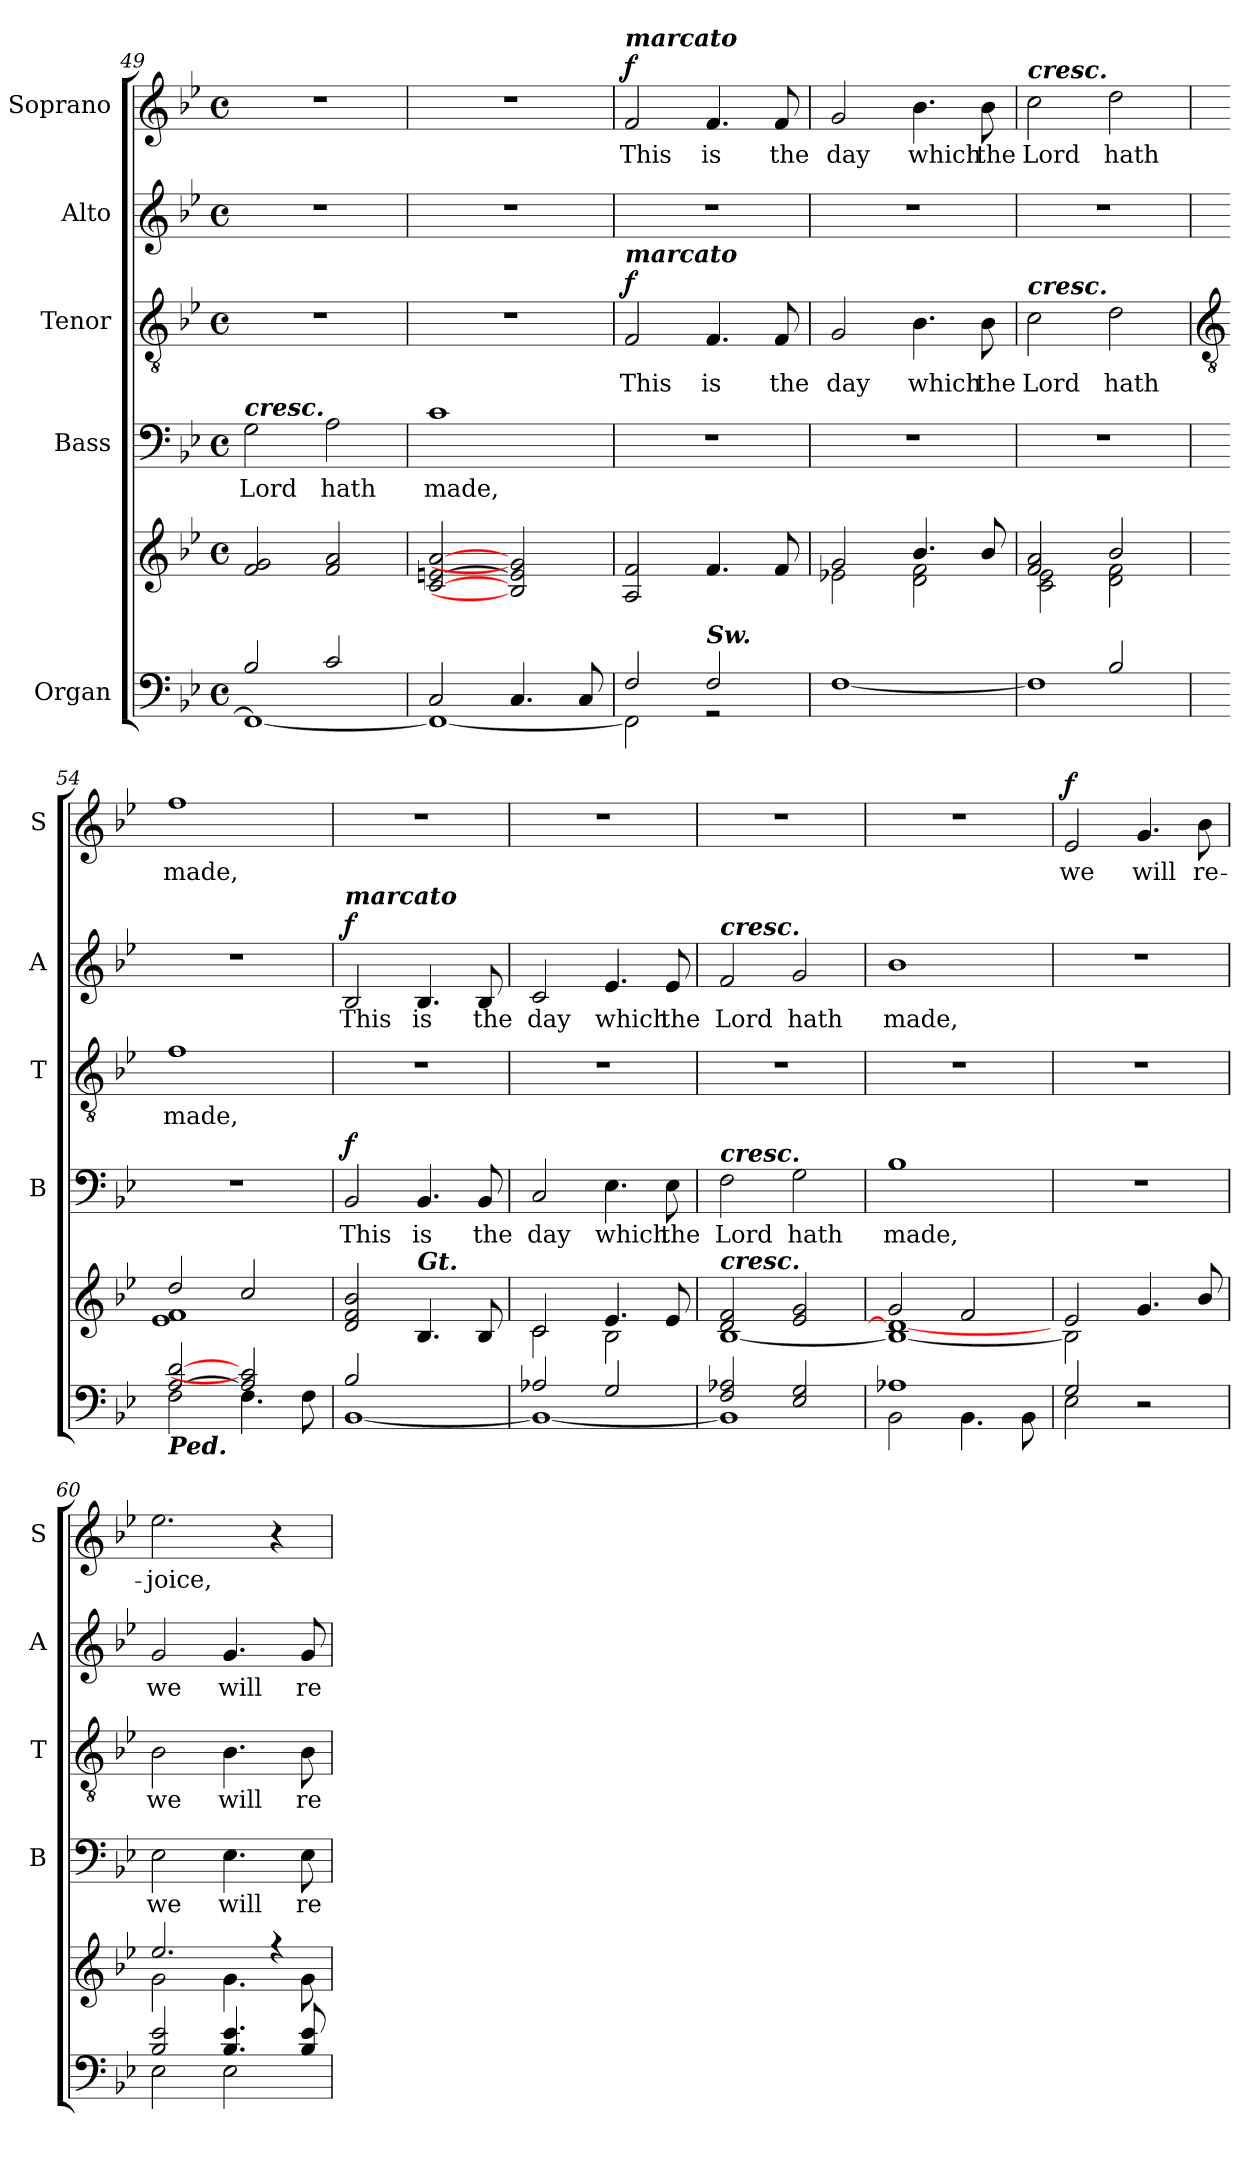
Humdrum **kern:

**kern	**kern	**kern	**text	**dynam	**kern	**text	**dynam	**kern	**text	**dynam	**kern	**text	**dynam
*part5	*part5	*part4	*part4	*part4	*part3	*part3	*part3	*part2	*part2	*part2	*part1	*part1	*part1
*staff6	*staff5	*staff4	*staff4	*staff4	*staff3	*staff3	*staff3	*staff2	*staff2	*staff2	*staff1	*staff1	*staff1
*I"Organ	*	*I"Bass	*	*	*I"Tenor	*	*	*I"Alto	*	*	*I"Soprano	*	*
*	*	*I'B	*	*	*I'T	*	*	*I'A	*	*	*I'S	*	*
*clefF4	*clefG2	*clefF4	*	*	*clefGv2	*	*	*clefG2	*	*	*clefG2	*	*
*k[b-e-]	*k[b-e-]	*k[b-e-]	*	*	*k[b-e-]	*	*	*k[b-e-]	*	*	*k[b-e-]	*	*
*B-:	*B-:	*B-:	*	*	*B-:	*	*	*B-:	*	*	*B-:	*	*
*M4/4	*M4/4	*M4/4	*	*	*M4/4	*	*	*M4/4	*	*	*M4/4	*	*
*met(c)	*met(c)	*met(c)	*	*	*met(c)	*	*	*met(c)	*	*	*met(c)	*	*
=49	=49	=49	=49	=49	=49	=49	=49	=49	=49	=49	=49	=49	=49
*^	*^	*	*	*	*	*	*	*	*	*	*	*	*
!	!	!	!	!LO:TX:a:Bi:t=cresc.	!	!	!	!	!	!	!	!	!	!	!
!	!	!	!	!	!LO:LY:b	!	!	!	!	!	!	!	!	!	!
2B-/	1FF\_	2f 2g	1ryy	2G	Lord	.	1r	.	.	1r	.	.	1r	.	.
!	!	!	!	!	!LO:LY:b	!	!	!	!	!	!	!	!	!	!
2c/	.	2f 2a	.	2A	hath	.	.	.	.	.	.	.	.	.	.
=50	=50	=50	=50	=50	=50	=50	=50	=50	=50	=50	=50	=50	=50	=50	=50
!	!	!	!	!	!LO:LY:b	!	!	!	!	!	!	!	!	!	!
2C/	1FF\_	[2c [2en [2a	1ryy	1c	made,	.	1r	.	.	1r	.	.	1r	.	.
4.C/	.	2B-] 2e] 2g]	.	.	.	.	.	.	.	.	.	.	.	.	.
8C/	.	.	.	.	.	.	.	.	.	.	.	.	.	.	.
=51	=51	=51	=51	=51	=51	=51	=51	=51	=51	=51	=51	=51	=51	=51	=51
!	!	!	!	!	!	!	!	!	!	!	!	!	!LO:TX:a:Bi:t=marcato	!	!
!	!	!	!	!	!	!	!LO:TX:a:Bi:t=marcato	!	!	!	!	!	!	!	!
!	!	!	!	!	!	!	!	!LO:LY:b	!LO:DY:b	!	!	!	!	!LO:LY:b	!LO:DY:b
2F/	2FF\]	2A 2f	1ryy	1r	.	.	2F	This	f	1r	.	.	2f	This	f
!	!	!LO:TX:b:Bi:t=Sw.	!	!	!	!	!	!	!	!	!	!	!	!	!
!	!	!	!	!	!	!	!	!LO:LY:b	!	!	!	!	!	!LO:LY:b	!
2F/	2r	4.f	.	.	.	.	4.F	is	.	.	.	.	4.f	is	.
!	!	!	!	!	!	!	!	!LO:LY:b	!	!	!	!	!	!LO:LY:b	!
.	.	8f	.	.	.	.	8F	the	.	.	.	.	8f	the	.
=52	=52	=52	=52	=52	=52	=52	=52	=52	=52	=52	=52	=52	=52	=52	=52
!	!	!	!	!	!	!	!	!LO:LY:b	!	!	!	!	!	!LO:LY:b	!
1ryy	[1F\	2g	2e-X\	1r	.	.	2G	day	.	1r	.	.	2g	day	.
!	!	!	!	!	!	!	!	!LO:LY:b	!	!	!	!	!	!LO:LY:b	!
.	.	4.b-/	2d\ 2f\	.	.	.	4.B-	which	.	.	.	.	4.b-	which	.
!	!	!	!	!	!	!	!	!LO:LY:b	!	!	!	!	!	!LO:LY:b	!
.	.	8b-/	.	.	.	.	8B-	the	.	.	.	.	8b-	the	.
=53	=53	=53	=53	=53	=53	=53	=53	=53	=53	=53	=53	=53	=53	=53	=53
!	!	!	!	!	!	!	!	!	!	!	!	!	!LO:TX:a:Bi:t=cresc.	!	!
!	!	!	!	!	!	!	!LO:TX:a:Bi:t=cresc.	!	!	!	!	!	!	!	!
!	!	!	!	!	!	!	!	!LO:LY:b	!	!	!	!	!	!LO:LY:b	!
2ryy	1F\]	2f 2a	2c\ 2e-\	1r	.	.	2c	Lord	.	1r	.	.	2cc	Lord	.
!	!	!	!	!	!	!	!	!LO:LY:b	!	!	!	!	!	!LO:LY:b	!
2B-/	.	2b-/	2d\ 2f\	.	.	.	2d	hath	.	.	.	.	2dd	hath	.
!!LO:LB:g=z
=54	=54	=54	=54	=54	=54	=54	=54	=54	=54	=54	=54	=54	=54	=54	=54
*	*	*	*	*	*	*	*clefGv2	*	*	*	*	*	*	*	*
!LO:TX:b:Bi:t=Ped.	!	!	!	!	!	!	!	!	!	!	!	!	!	!	!
!	!	!	!	!	!	!	!	!LO:LY:b	!	!	!	!	!	!LO:LY:b	!
[2A/ [2d/	2F\	2dd/	1e-\ 1f\	1r	.	.	1f	made,	.	1r	.	.	1ff	made,	.
2A/] 2c/]	4.F\	2cc/	.	.	.	.	.	.	.	.	.	.	.	.	.
.	8F\	.	.	.	.	.	.	.	.	.	.	.	.	.	.
=55	=55	=55	=55	=55	=55	=55	=55	=55	=55	=55	=55	=55	=55	=55	=55
!	!	!	!	!	!	!	!	!	!	!LO:TX:a:Bi:t=marcato	!	!	!	!	!
!	!	!	!	!	!LO:LY:b	!LO:DY:b	!	!	!	!	!LO:LY:b	!LO:DY:b	!	!	!
2B-/	[1BB-\	2d 2f 2b-	1ryy	2BB-	This	f	1r	.	.	2B-	This	f	1r	.	.
!	!	!LO:TX:a:Bi:t=Gt.	!	!	!	!	!	!	!	!	!	!	!	!	!
!	!	!	!	!	!LO:LY:b	!	!	!	!	!	!LO:LY:b	!	!	!	!
2ryy	.	4.B-	.	4.BB-	is	.	.	.	.	4.B-	is	.	.	.	.
!	!	!	!	!	!LO:LY:b	!	!	!	!	!	!LO:LY:b	!	!	!	!
.	.	8B-	.	8BB-	the	.	.	.	.	8B-	the	.	.	.	.
=56	=56	=56	=56	=56	=56	=56	=56	=56	=56	=56	=56	=56	=56	=56	=56
!	!	!	!	!	!LO:LY:b	!	!	!	!	!	!LO:LY:b	!	!	!	!
2A-X/	1BB-\_	2c	2c\	2C	day	.	1r	.	.	2c	day	.	1r	.	.
!	!	!	!	!	!LO:LY:b	!	!	!	!	!	!LO:LY:b	!	!	!	!
2G/	.	4.e-	2B-\	4.E-	which	.	.	.	.	4.e-	which	.	.	.	.
!	!	!	!	!	!LO:LY:b	!	!	!	!	!	!LO:LY:b	!	!	!	!
.	.	8e-	.	8E-	the	.	.	.	.	8e-	the	.	.	.	.
=57	=57	=57	=57	=57	=57	=57	=57	=57	=57	=57	=57	=57	=57	=57	=57
!	!	!	!	!	!	!	!	!	!	!LO:TX:a:Bi:t=cresc.	!	!	!	!	!
!	!	!	!	!LO:TX:a:Bi:t=cresc.	!	!	!	!	!	!	!	!	!	!	!
!	!	!LO:TX:a:Bi:t=cresc.	!	!	!	!	!	!	!	!	!	!	!	!	!
!	!	!	!	!	!LO:LY:b	!	!	!	!	!	!LO:LY:b	!	!	!	!
2F/ 2A-X/	1BB-\]	2d 2f	[1B-\	2F	Lord	.	1r	.	.	2f	Lord	.	1r	.	.
!	!	!	!	!	!LO:LY:b	!	!	!	!	!	!LO:LY:b	!	!	!	!
2E-/ 2G/	.	2e- 2g	.	2G	hath	.	.	.	.	2g	hath	.	.	.	.
=58	=58	=58	=58	=58	=58	=58	=58	=58	=58	=58	=58	=58	=58	=58	=58
!	!	!	!	!	!LO:LY:b	!	!	!	!	!	!LO:LY:b	!	!	!	!
1A-X/	2BB-\	2g	1B-\_ 1d\_	1B-	made,	.	1r	.	.	1b-	made,	.	1r	.	.
.	4.BB-\	2f	.	.	.	.	.	.	.	.	.	.	.	.	.
.	8BB-\	.	.	.	.	.	.	.	.	.	.	.	.	.	.
=59	=59	=59	=59	=59	=59	=59	=59	=59	=59	=59	=59	=59	=59	=59	=59
!	!	!	!	!	!	!	!	!	!	!	!	!	!	!LO:LY:b	!LO:DY:b
2G/	2E-\	2e-	2B-\]	1r	.	.	1r	.	.	1r	.	.	2e-	we	f
!	!	!	!	!	!	!	!	!	!	!	!	!	!	!LO:LY:b	!
2ryy	2r	4.g	2ryy	.	.	.	.	.	.	.	.	.	4.g	will	.
!	!	!	!	!	!	!	!	!	!	!	!	!	!	!LO:LY:b	!
.	.	8b-/	.	.	.	.	.	.	.	.	.	.	8b-	re-	.
=60	=60	=60	=60	=60	=60	=60	=60	=60	=60	=60	=60	=60	=60	=60	=60
!	!	!	!	!	!LO:LY:b	!	!	!LO:LY:b	!	!	!LO:LY:b	!	!	!LO:LY:b	!
2B-/ 2e-/	2E-\	2.ee-/	2g\	2E-	we	.	2B-	we	.	2g	we	.	2.ee-	-joice,	.
!	!	!	!	!	!LO:LY:b	!	!	!LO:LY:b	!	!	!LO:LY:b	!	!	!	!
4.B-/ 4.e-/	2E-\	.	4.g\	4.E-	will	.	4.B-	will	.	4.g	will	.	.	.	.
.	.	4r	.	.	.	.	.	.	.	.	.	.	4r	.	.
!	!	!	!	!	!LO:LY:b	!	!	!LO:LY:b	!	!	!LO:LY:b	!	!	!	!
8B-/ 8e-/	.	.	8g\	8E-	re-	.	8B-	re-	.	8g	re-	.	.	.	.
*v	*v	*	*	*	*	*	*	*	*	*	*	*	*	*	*
*	*v	*v	*	*	*	*	*	*	*	*	*	*	*	*
=	=	=	=	=	=	=	=	=	=	=	=	=	=
*-	*-	*-	*-	*-	*-	*-	*-	*-	*-	*-	*-	*-	*-
